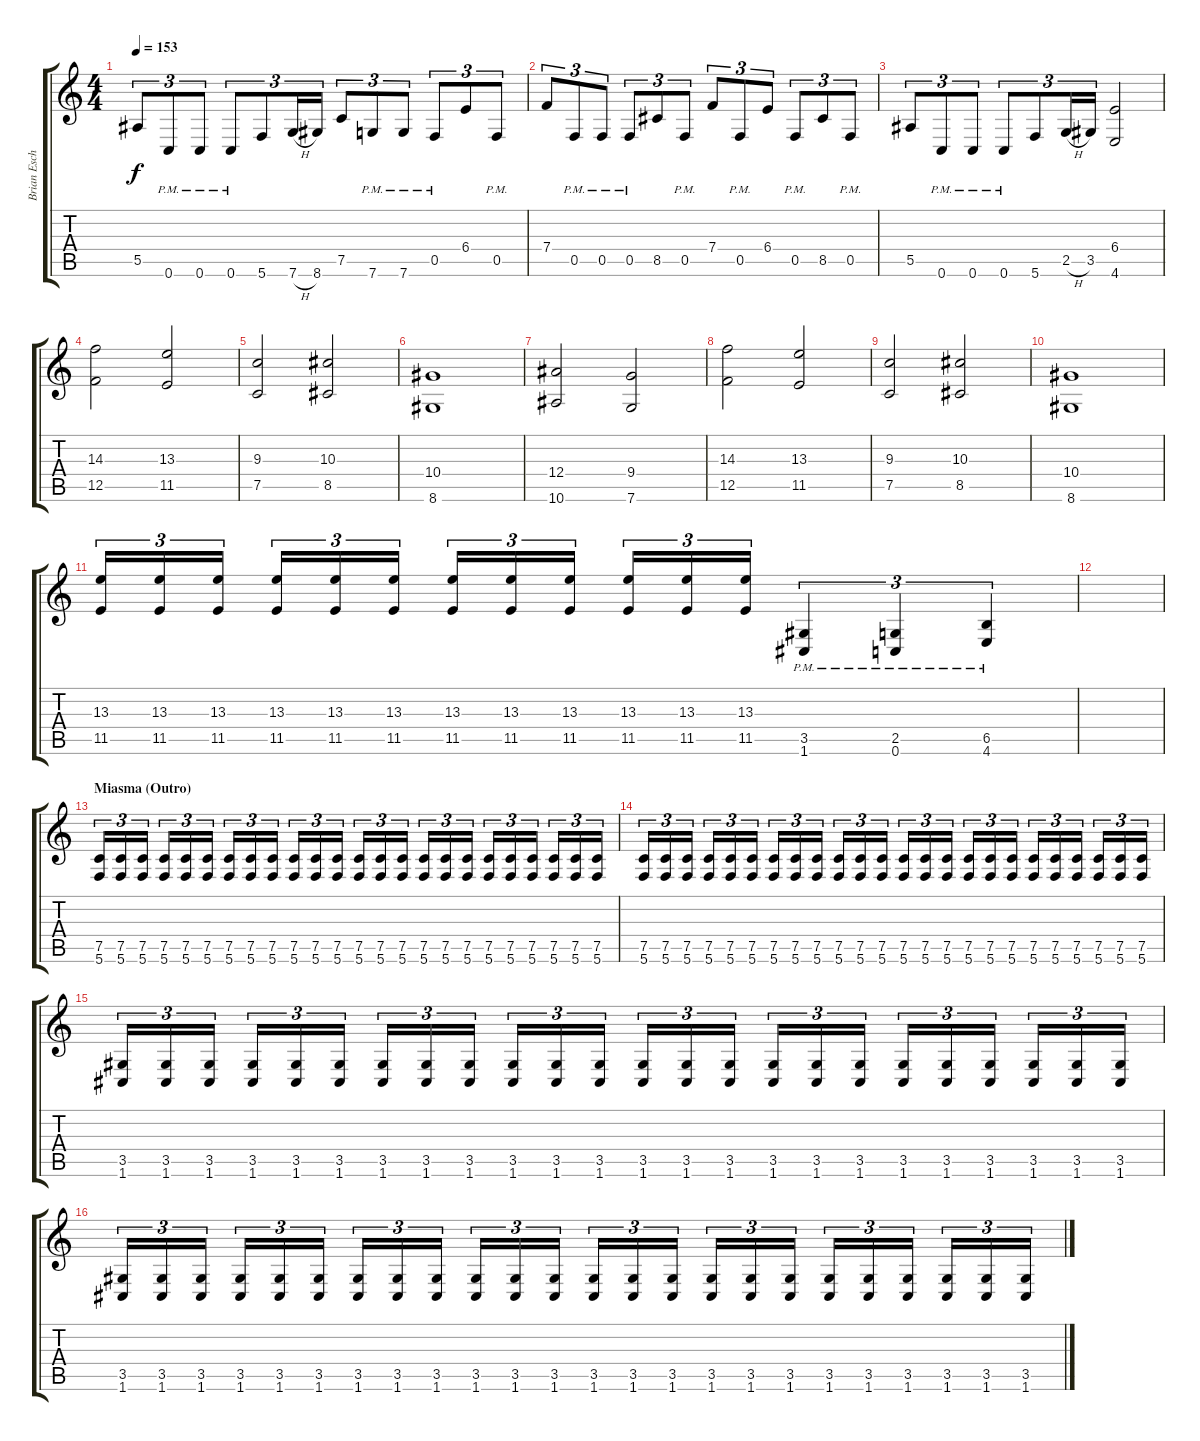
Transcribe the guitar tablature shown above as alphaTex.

\track ("Brian Eschbach (Lead Guitar)" "Brian Esch") {instrument distortionguitar}
\staff {score tabs}
\tuning (C4 G3 Eb3 Bb2 F2 C2) {hide}
\ts (4 4)
\tempo 153
\clef g2
\ks c
5.5.8{tu (3 2) dy f} 0.6{pm}.8{tu (3 2)} 0.6{pm}.8{tu (3 2)} 0.6{pm}.8{tu (3 2)} 5.6.8{tu (3 2)} 7.6{h}.16{tu (3 2)} 8.6.16{tu (3 2)} 7.5.8{tu (3 2)} 7.6{pm}.8{tu (3 2)} 7.6{pm}.8{tu (3 2)} 0.5{pm}.8{tu (3 2)} 6.4.8{tu (3 2)} 0.5{pm}.8{tu (3 2)} |
7.4.8{tu (3 2)} 0.5{pm}.8{tu (3 2)} 0.5{pm}.8{tu (3 2)} 0.5{pm}.8{tu (3 2)} 8.5.8{tu (3 2)} 0.5{pm}.8{tu (3 2)} 7.4.8{tu (3 2)} 0.5{pm}.8{tu (3 2)} 6.4.8{tu (3 2)} 0.5{pm}.8{tu (3 2)} 8.5.8{tu (3 2)} 0.5{pm}.8{tu (3 2)} |
5.5.8{tu (3 2)} 0.6{pm}.8{tu (3 2)} 0.6{pm}.8{tu (3 2)} 0.6{pm}.8{tu (3 2)} 5.6.8{tu (3 2)} 2.5{h}.16{tu (3 2)} 3.5.16{tu (3 2)} (6.4 4.6).2 |
(14.3 12.5).2 (13.3 11.5).2 |
(9.3 7.5).2 (10.3 8.5).2 |
(10.4 8.6).1 |
(12.4 10.6).2 (9.4 7.6).2 |
(14.3 12.5).2 (13.3 11.5).2 |
(9.3 7.5).2 (10.3 8.5).2 |
(10.4 8.6).1 |
(13.3 11.5).16{tu (3 2)} (13.3 11.5).16{tu (3 2)} (13.3 11.5).16{tu (3 2)} (13.3 11.5).16{tu (3 2)} (13.3 11.5).16{tu (3 2)} (13.3 11.5).16{tu (3 2)} (13.3 11.5).16{tu (3 2)} (13.3 11.5).16{tu (3 2)} (13.3 11.5).16{tu (3 2)} (13.3 11.5).16{tu (3 2)} (13.3 11.5).16{tu (3 2)} (13.3 11.5).16{tu (3 2)} (3.5{pm} 1.6{pm}).4{tu (3 2)} (2.5{pm} 0.6{pm}).4{tu (3 2)} (6.5{pm} 4.6{pm}).4{tu (3 2)} |
|
\section ("" "Miasma (Outro)")
(7.5 5.6).16{tu (3 2)} (7.5 5.6).16{tu (3 2)} (7.5 5.6).16{tu (3 2)} (7.5 5.6).16{tu (3 2)} (7.5 5.6).16{tu (3 2)} (7.5 5.6).16{tu (3 2)} (7.5 5.6).16{tu (3 2)} (7.5 5.6).16{tu (3 2)} (7.5 5.6).16{tu (3 2)} (7.5 5.6).16{tu (3 2)} (7.5 5.6).16{tu (3 2)} (7.5 5.6).16{tu (3 2)} (7.5 5.6).16{tu (3 2)} (7.5 5.6).16{tu (3 2)} (7.5 5.6).16{tu (3 2)} (7.5 5.6).16{tu (3 2)} (7.5 5.6).16{tu (3 2)} (7.5 5.6).16{tu (3 2)} (7.5 5.6).16{tu (3 2)} (7.5 5.6).16{tu (3 2)} (7.5 5.6).16{tu (3 2)} (7.5 5.6).16{tu (3 2)} (7.5 5.6).16{tu (3 2)} (7.5 5.6).16{tu (3 2)} |
(7.5 5.6).16{tu (3 2)} (7.5 5.6).16{tu (3 2)} (7.5 5.6).16{tu (3 2)} (7.5 5.6).16{tu (3 2)} (7.5 5.6).16{tu (3 2)} (7.5 5.6).16{tu (3 2)} (7.5 5.6).16{tu (3 2)} (7.5 5.6).16{tu (3 2)} (7.5 5.6).16{tu (3 2)} (7.5 5.6).16{tu (3 2)} (7.5 5.6).16{tu (3 2)} (7.5 5.6).16{tu (3 2)} (7.5 5.6).16{tu (3 2)} (7.5 5.6).16{tu (3 2)} (7.5 5.6).16{tu (3 2)} (7.5 5.6).16{tu (3 2)} (7.5 5.6).16{tu (3 2)} (7.5 5.6).16{tu (3 2)} (7.5 5.6).16{tu (3 2)} (7.5 5.6).16{tu (3 2)} (7.5 5.6).16{tu (3 2)} (7.5 5.6).16{tu (3 2)} (7.5 5.6).16{tu (3 2)} (7.5 5.6).16{tu (3 2)} |
(3.5 1.6).16{tu (3 2)} (3.5 1.6).16{tu (3 2)} (3.5 1.6).16{tu (3 2)} (3.5 1.6).16{tu (3 2)} (3.5 1.6).16{tu (3 2)} (3.5 1.6).16{tu (3 2)} (3.5 1.6).16{tu (3 2)} (3.5 1.6).16{tu (3 2)} (3.5 1.6).16{tu (3 2)} (3.5 1.6).16{tu (3 2)} (3.5 1.6).16{tu (3 2)} (3.5 1.6).16{tu (3 2)} (3.5 1.6).16{tu (3 2)} (3.5 1.6).16{tu (3 2)} (3.5 1.6).16{tu (3 2)} (3.5 1.6).16{tu (3 2)} (3.5 1.6).16{tu (3 2)} (3.5 1.6).16{tu (3 2)} (3.5 1.6).16{tu (3 2)} (3.5 1.6).16{tu (3 2)} (3.5 1.6).16{tu (3 2)} (3.5 1.6).16{tu (3 2)} (3.5 1.6).16{tu (3 2)} (3.5 1.6).16{tu (3 2)} |
(3.5 1.6).16{tu (3 2)} (3.5 1.6).16{tu (3 2)} (3.5 1.6).16{tu (3 2)} (3.5 1.6).16{tu (3 2)} (3.5 1.6).16{tu (3 2)} (3.5 1.6).16{tu (3 2)} (3.5 1.6).16{tu (3 2)} (3.5 1.6).16{tu (3 2)} (3.5 1.6).16{tu (3 2)} (3.5 1.6).16{tu (3 2)} (3.5 1.6).16{tu (3 2)} (3.5 1.6).16{tu (3 2)} (3.5 1.6).16{tu (3 2)} (3.5 1.6).16{tu (3 2)} (3.5 1.6).16{tu (3 2)} (3.5 1.6).16{tu (3 2)} (3.5 1.6).16{tu (3 2)} (3.5 1.6).16{tu (3 2)} (3.5 1.6).16{tu (3 2)} (3.5 1.6).16{tu (3 2)} (3.5 1.6).16{tu (3 2)} (3.5 1.6).16{tu (3 2)} (3.5 1.6).16{tu (3 2)} (3.5 1.6).16{tu (3 2)}
